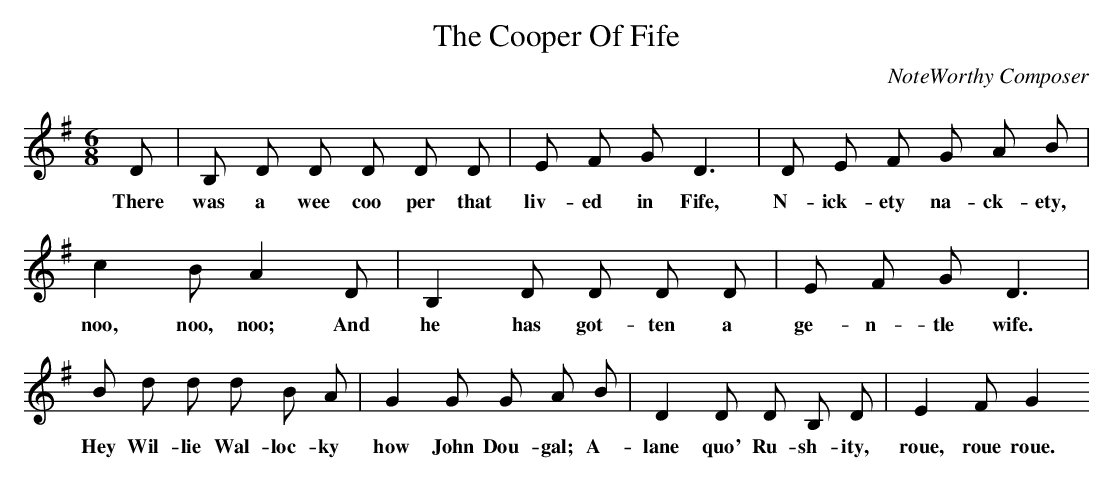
X:1
T:The Cooper Of Fife
C:NoteWorthy Composer
M:6/8
L:1/8
K:G
D|B, D D D D D|E F G D3|D E F G A B|c2B A2D|B,2D D D D|E F G D3|B d d d B A|G2G G A B|D2D D B, D|E2F G2
w:There was a wee coo per that liv-ed in Fife, N-ick-ety na-ck-ety, noo, noo, noo; And he has got-ten a ge-n-tle wife. Hey Wil-lie Wal-loc-ky how John Dou-gal; A-lane quo' Ru-sh-ity, roue, roue roue.
